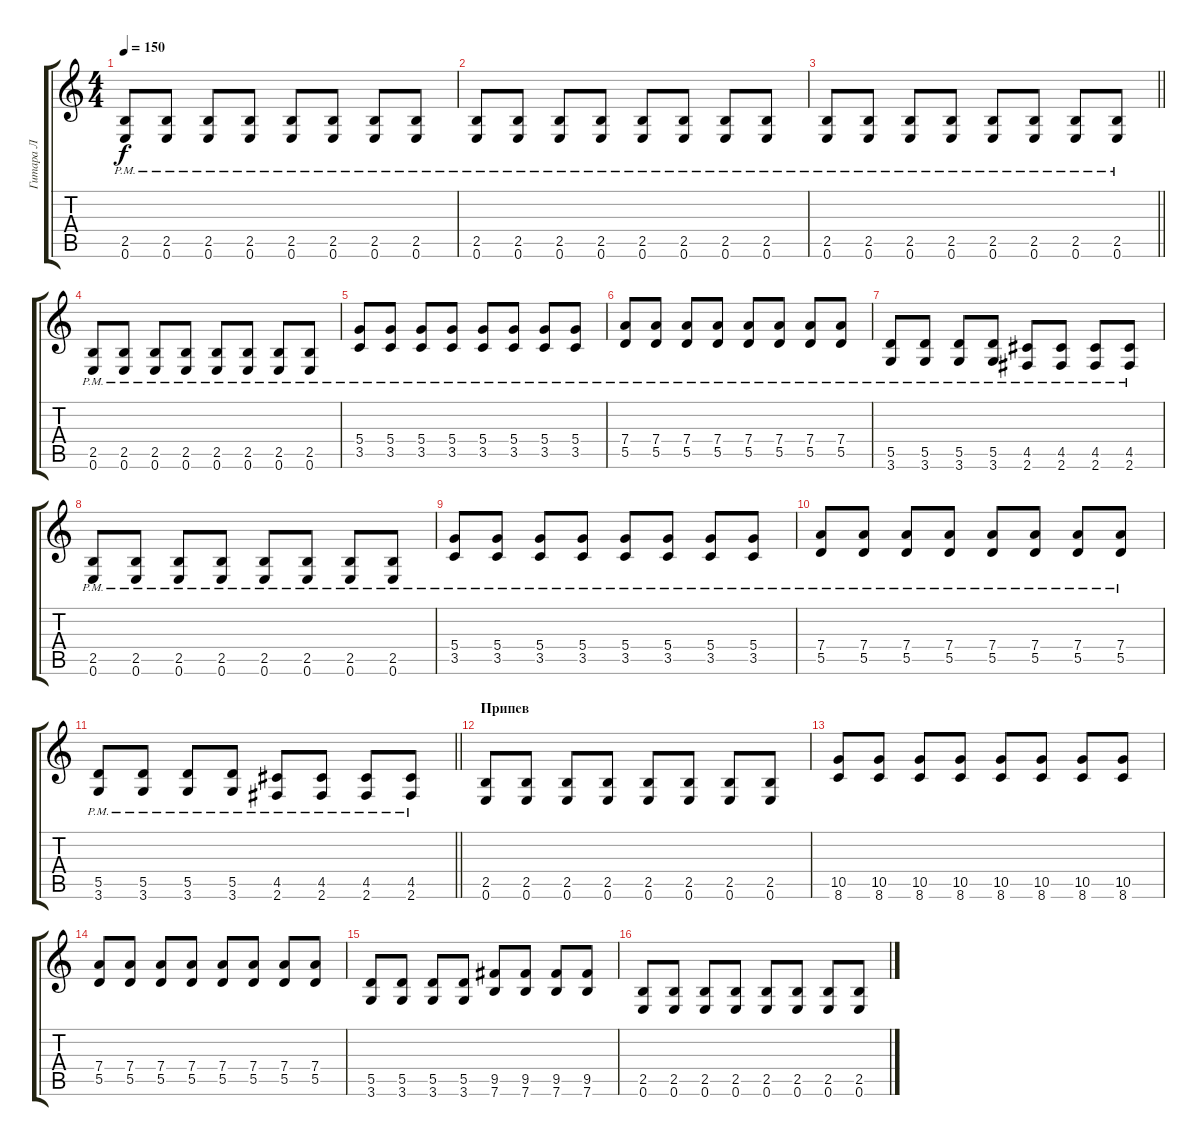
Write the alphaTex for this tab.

\track ("Гитара Л" "Гитара Л") {instrument overdrivenguitar}
\staff {score tabs}
\tuning (E4 B3 G3 D3 A2 E2) {hide}
\ts (4 4)
\tempo 150
\clef g2
\ks c
(2.5{pm} 0.6{pm}).8{dy f} (2.5{pm} 0.6{pm}).8 (2.5{pm} 0.6{pm}).8 (2.5{pm} 0.6{pm}).8 (2.5{pm} 0.6{pm}).8 (2.5{pm} 0.6{pm}).8 (2.5{pm} 0.6{pm}).8 (2.5{pm} 0.6{pm}).8 |
(2.5{pm} 0.6{pm}).8 (2.5{pm} 0.6{pm}).8 (2.5{pm} 0.6{pm}).8 (2.5{pm} 0.6{pm}).8 (2.5{pm} 0.6{pm}).8 (2.5{pm} 0.6{pm}).8 (2.5{pm} 0.6{pm}).8 (2.5{pm} 0.6{pm}).8 |
\barLineRight lightlight
(2.5{pm} 0.6{pm}).8 (2.5{pm} 0.6{pm}).8 (2.5{pm} 0.6{pm}).8 (2.5{pm} 0.6{pm}).8 (2.5{pm} 0.6{pm}).8 (2.5{pm} 0.6{pm}).8 (2.5{pm} 0.6{pm}).8 (2.5{pm} 0.6{pm}).8 |
\section ("" " ")
(2.5{pm} 0.6{pm}).8 (2.5{pm} 0.6{pm}).8 (2.5{pm} 0.6{pm}).8 (2.5{pm} 0.6{pm}).8 (2.5{pm} 0.6{pm}).8 (2.5{pm} 0.6{pm}).8 (2.5{pm} 0.6{pm}).8 (2.5{pm} 0.6{pm}).8 |
(5.4{pm} 3.5{pm}).8 (5.4{pm} 3.5{pm}).8 (5.4{pm} 3.5{pm}).8 (5.4{pm} 3.5{pm}).8 (5.4{pm} 3.5{pm}).8 (5.4{pm} 3.5{pm}).8 (5.4{pm} 3.5{pm}).8 (5.4{pm} 3.5{pm}).8 |
(7.4{pm} 5.5{pm}).8 (7.4{pm} 5.5{pm}).8 (7.4{pm} 5.5{pm}).8 (7.4{pm} 5.5{pm}).8 (7.4{pm} 5.5{pm}).8 (7.4{pm} 5.5{pm}).8 (7.4{pm} 5.5{pm}).8 (7.4{pm} 5.5{pm}).8 |
(5.5{pm} 3.6{pm}).8 (5.5{pm} 3.6{pm}).8 (5.5{pm} 3.6{pm}).8 (5.5{pm} 3.6{pm}).8 (4.5{pm} 2.6{pm}).8 (4.5{pm} 2.6{pm}).8 (4.5{pm} 2.6{pm}).8 (4.5{pm} 2.6{pm}).8 |
(2.5{pm} 0.6{pm}).8 (2.5{pm} 0.6{pm}).8 (2.5{pm} 0.6{pm}).8 (2.5{pm} 0.6{pm}).8 (2.5{pm} 0.6{pm}).8 (2.5{pm} 0.6{pm}).8 (2.5{pm} 0.6{pm}).8 (2.5{pm} 0.6{pm}).8 |
(5.4{pm} 3.5{pm}).8 (5.4{pm} 3.5{pm}).8 (5.4{pm} 3.5{pm}).8 (5.4{pm} 3.5{pm}).8 (5.4{pm} 3.5{pm}).8 (5.4{pm} 3.5{pm}).8 (5.4{pm} 3.5{pm}).8 (5.4{pm} 3.5{pm}).8 |
(7.4{pm} 5.5{pm}).8 (7.4{pm} 5.5{pm}).8 (7.4{pm} 5.5{pm}).8 (7.4{pm} 5.5{pm}).8 (7.4{pm} 5.5{pm}).8 (7.4{pm} 5.5{pm}).8 (7.4{pm} 5.5{pm}).8 (7.4{pm} 5.5{pm}).8 |
\barLineRight lightlight
(5.5{pm} 3.6{pm}).8 (5.5{pm} 3.6{pm}).8 (5.5{pm} 3.6{pm}).8 (5.5{pm} 3.6{pm}).8 (4.5{pm} 2.6{pm}).8 (4.5{pm} 2.6{pm}).8 (4.5{pm} 2.6{pm}).8 (4.5{pm} 2.6{pm}).8 |
\section ("" "Припев")
(2.5 0.6).8 (2.5 0.6).8 (2.5 0.6).8 (2.5 0.6).8 (2.5 0.6).8 (2.5 0.6).8 (2.5 0.6).8 (2.5 0.6).8 |
(10.5 8.6).8 (10.5 8.6).8 (10.5 8.6).8 (10.5 8.6).8 (10.5 8.6).8 (10.5 8.6).8 (10.5 8.6).8 (10.5 8.6).8 |
(7.4 5.5).8 (7.4 5.5).8 (7.4 5.5).8 (7.4 5.5).8 (7.4 5.5).8 (7.4 5.5).8 (7.4 5.5).8 (7.4 5.5).8 |
(5.5 3.6).8 (5.5 3.6).8 (5.5 3.6).8 (5.5 3.6).8 (9.5 7.6).8 (9.5 7.6).8 (9.5 7.6).8 (9.5 7.6).8 |
(2.5 0.6).8 (2.5 0.6).8 (2.5 0.6).8 (2.5 0.6).8 (2.5 0.6).8 (2.5 0.6).8 (2.5 0.6).8 (2.5 0.6).8
